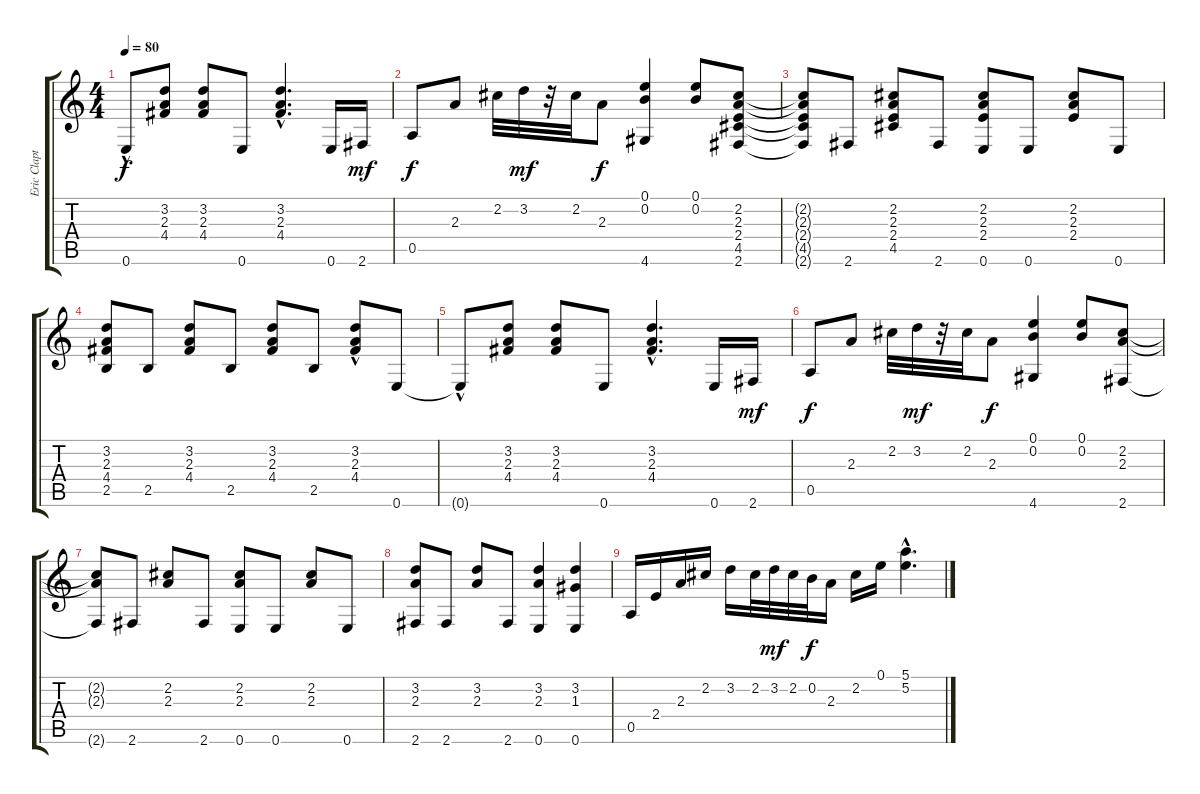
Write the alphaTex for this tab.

\track ("Eric Clapton (Guitar)" "Eric Clapt") {instrument acousticguitarnylon}
\staff {score tabs}
\tuning (E4 B3 G3 D3 A2 E2) {hide}
\ts (4 4)
\tempo 80
\clef g2
\ks c
0.6{hac t}.8{dy f} (3.2 2.3 4.4).8 (3.2 2.3 4.4).8 0.6.8 (3.2{hac} 2.3{hac} 4.4{hac}).4{d} 0.6.16 2.6.16{dy mf} |
0.5.8{dy f} 2.3.8 2.2.32 3.2.32{dy mf} r.32 2.2.32 2.3.8{dy f} (0.1 0.2 4.6).4 (0.1 0.2).8 (2.2 2.3 2.4 4.5 2.6).8 |
(2.2{t} 2.3{t} 2.4{t} 4.5{t} 2.6{t}).8 2.6.8 (2.2 2.3 2.4 4.5).8 2.6.8 (2.2 2.3 2.4 0.6).8 0.6.8 (2.2 2.3 2.4).8 0.6.8 |
(3.2 2.3 4.4 2.5).8 2.5.8 (3.2 2.3 4.4).8 2.5.8 (3.2 2.3 4.4).8 2.5.8 (3.2{hac} 2.3{hac} 4.4{hac}).8 0.6.8 |
0.6{hac t}.8 (3.2 2.3 4.4).8 (3.2 2.3 4.4).8 0.6.8 (3.2{hac} 2.3{hac} 4.4{hac}).4{d} 0.6.16 2.6.16{dy mf} |
0.5.8{dy f} 2.3.8 2.2.32 3.2.32{dy mf} r.32 2.2.32 2.3.8{dy f} (0.1 0.2 4.6).4 (0.1 0.2).8 (2.2 2.3 2.6).8 |
(2.2{t} 2.3{t} 2.6{t}).8 2.6.8 (2.2 2.3).8 2.6.8 (2.2 2.3 0.6).8 0.6.8 (2.2 2.3).8 0.6.8 |
(3.2 2.3 2.6).8 2.6.8 (3.2 2.3).8 2.6.8 (3.2 2.3 0.6).4 (3.2 1.3 0.6).4 |
0.5.16 2.4.16 2.3.16 2.2.16 3.2.16 2.2.32 3.2.32{dy mf} 2.2.32 0.2.32{dy f} 2.3.16 2.2.16 0.1.16 (5.1{hac} 5.2{hac}).4{d}
